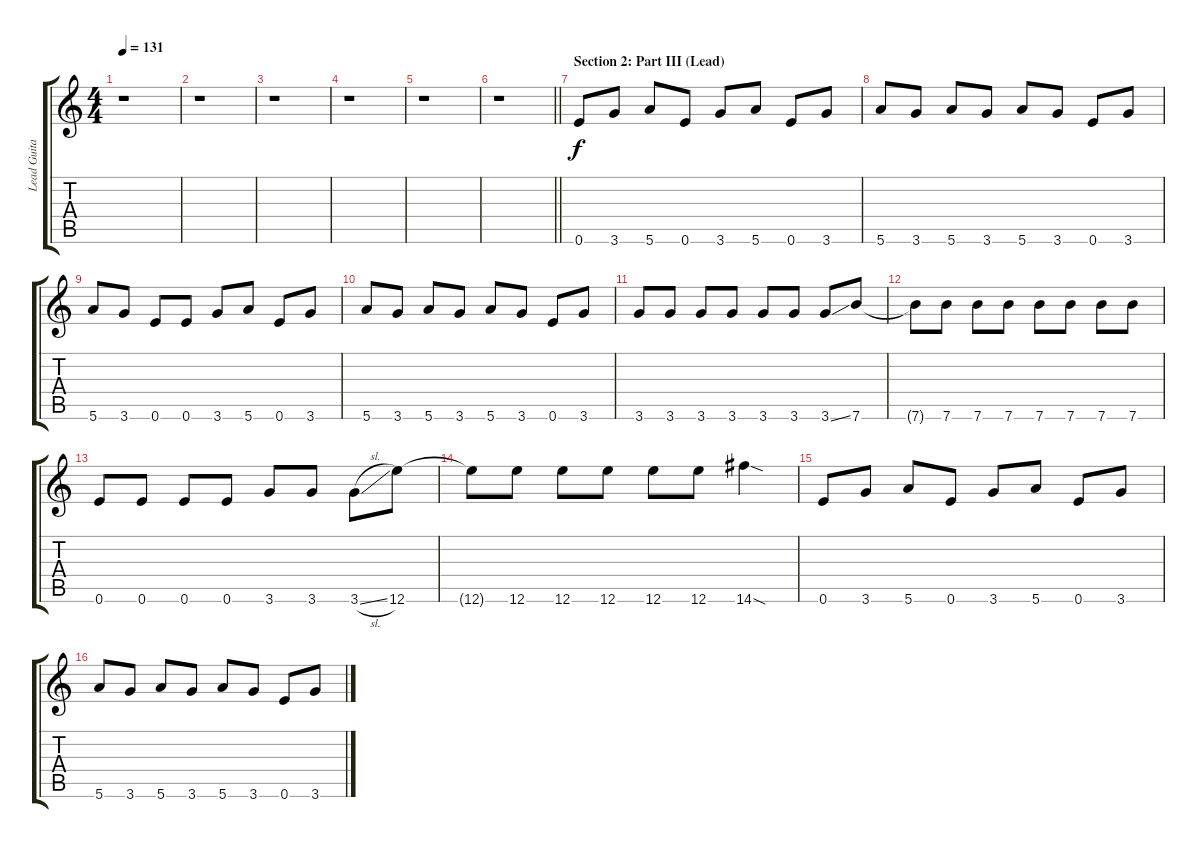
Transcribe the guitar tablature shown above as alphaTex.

\track ("Lead Guitar 2 Octave Notes (Ignore Me)" "Lead Guita") {instrument overdrivenguitar}
\staff {score tabs}
\tuning (E5 B4 G4 D4 A3 E3) {hide}
\ts (4 4)
\tempo 131
\clef g2
\ks c
r.1{dy f} |
r.1 |
r.1 |
r.1 |
r.1 |
\barLineRight lightlight
r.1 |
\section ("" "Section 2: Part III (Lead)")
0.6.8 3.6.8 5.6.8 0.6.8 3.6.8 5.6.8 0.6.8 3.6.8 |
5.6.8 3.6.8 5.6.8 3.6.8 5.6.8 3.6.8 0.6.8 3.6.8 |
5.6.8 3.6.8 0.6.8 0.6.8 3.6.8 5.6.8 0.6.8 3.6.8 |
5.6.8 3.6.8 5.6.8 3.6.8 5.6.8 3.6.8 0.6.8 3.6.8 |
3.6.8 3.6.8 3.6.8 3.6.8 3.6.8 3.6.8 3.6{ss}.8 7.6.8 |
7.6{t}.8 7.6.8 7.6.8 7.6.8 7.6.8 7.6.8 7.6.8 7.6.8 |
0.6.8 0.6.8 0.6.8 0.6.8 3.6.8 3.6.8 3.6{sl}.8 12.6.8 |
12.6{t}.8 12.6.8 12.6.8 12.6.8 12.6.8 12.6.8 14.6{sod}.4 |
0.6.8 3.6.8 5.6.8 0.6.8 3.6.8 5.6.8 0.6.8 3.6.8 |
5.6.8 3.6.8 5.6.8 3.6.8 5.6.8 3.6.8 0.6.8 3.6.8
